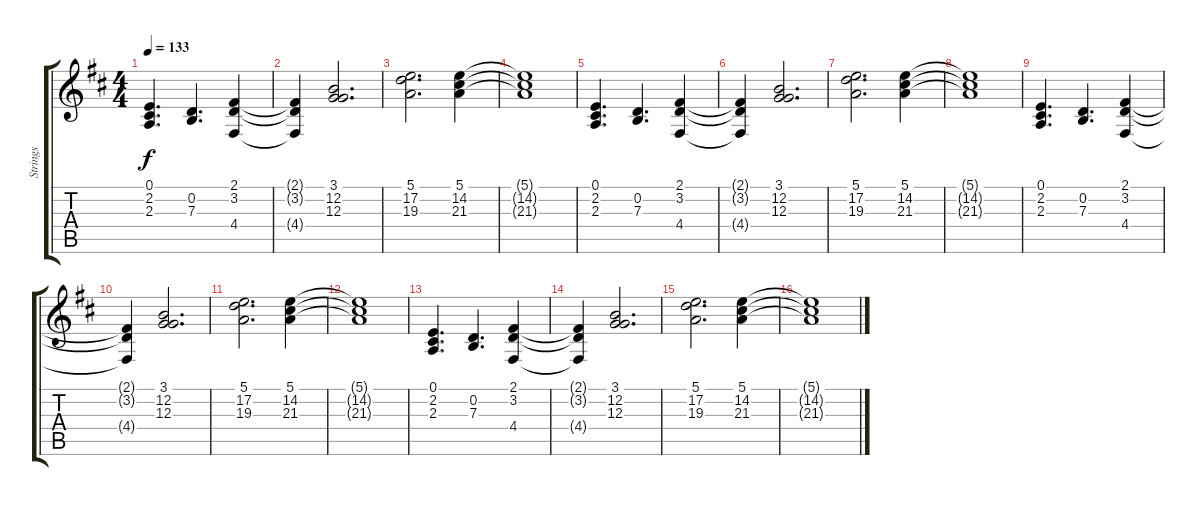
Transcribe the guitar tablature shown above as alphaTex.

\track ("Strings" "Strings") {instrument stringensemble2}
\staff {score tabs}
\tuning (E4 B3 G3 D3 A2 E2) {hide}
\ts (4 4)
\tempo 133
\clef g2
\ks d
(0.1 2.2 2.3).4{d dy f} (0.2 7.3).4{d} (2.1 3.2 4.4).4 |
(2.1{t} 3.2{t} 4.4{t}).4 (3.1 12.2 12.3).2{d} |
(5.1 17.2 19.3).2{d} (5.1 14.2 21.3).4 |
(5.1{t} 14.2{t} 21.3{t}).1 |
(0.1 2.2 2.3).4{d} (0.2 7.3).4{d} (2.1 3.2 4.4).4 |
(2.1{t} 3.2{t} 4.4{t}).4 (3.1 12.2 12.3).2{d} |
(5.1 17.2 19.3).2{d} (5.1 14.2 21.3).4 |
(5.1{t} 14.2{t} 21.3{t}).1 |
(0.1 2.2 2.3).4{d} (0.2 7.3).4{d} (2.1 3.2 4.4).4 |
(2.1{t} 3.2{t} 4.4{t}).4 (3.1 12.2 12.3).2{d} |
(5.1 17.2 19.3).2{d} (5.1 14.2 21.3).4 |
(5.1{t} 14.2{t} 21.3{t}).1 |
(0.1 2.2 2.3).4{d} (0.2 7.3).4{d} (2.1 3.2 4.4).4 |
(2.1{t} 3.2{t} 4.4{t}).4 (3.1 12.2 12.3).2{d} |
(5.1 17.2 19.3).2{d} (5.1 14.2 21.3).4 |
(5.1{t} 14.2{t} 21.3{t}).1
